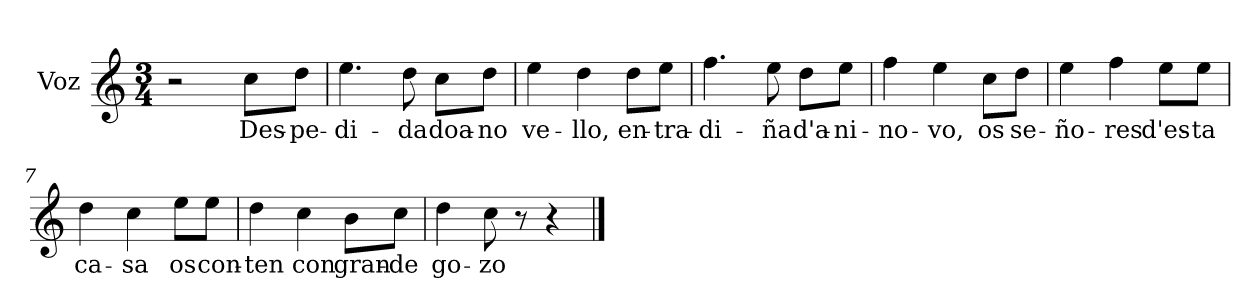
**kern	**text
*part1	*part1
*staff1	*staff1
*I"Voz	*
*clefG2	*
*k[]	*
*M3/4	*
*MM90	*
=1	=1
2r	.
8cc\L	Des-
8dd\J	-pe-
=2	=2
4.ee\	-di-
8dd\	-da
8cc\L	doa-
8dd\J	-no
=3	=3
4ee\	ve-
4dd\	-llo,
8dd\L	en-
8ee\J	-tra-
=4	=4
4.ff\	-di-
8ee\	-ña
8dd\L	d'a-
8ee\J	-ni-
=5	=5
4ff\	-no-
4ee\	-vo,
8cc\L	os
8dd\J	se-
=6	=6
4ee\	-ño-
4ff\	-res
8ee\L	d'es-
8ee\J	-ta
!!LO:LB:g=z
=7	=7
4dd\	ca-
4cc\	-sa
8ee\L	os
8ee\J	con-
=8	=8
4dd\	-ten
4cc\	con
8b\L	gran-
8cc\J	-de
=9	=9
4dd\	go-
8cc\	-zo
8r	.
4r	.
==	==
*-	*-
